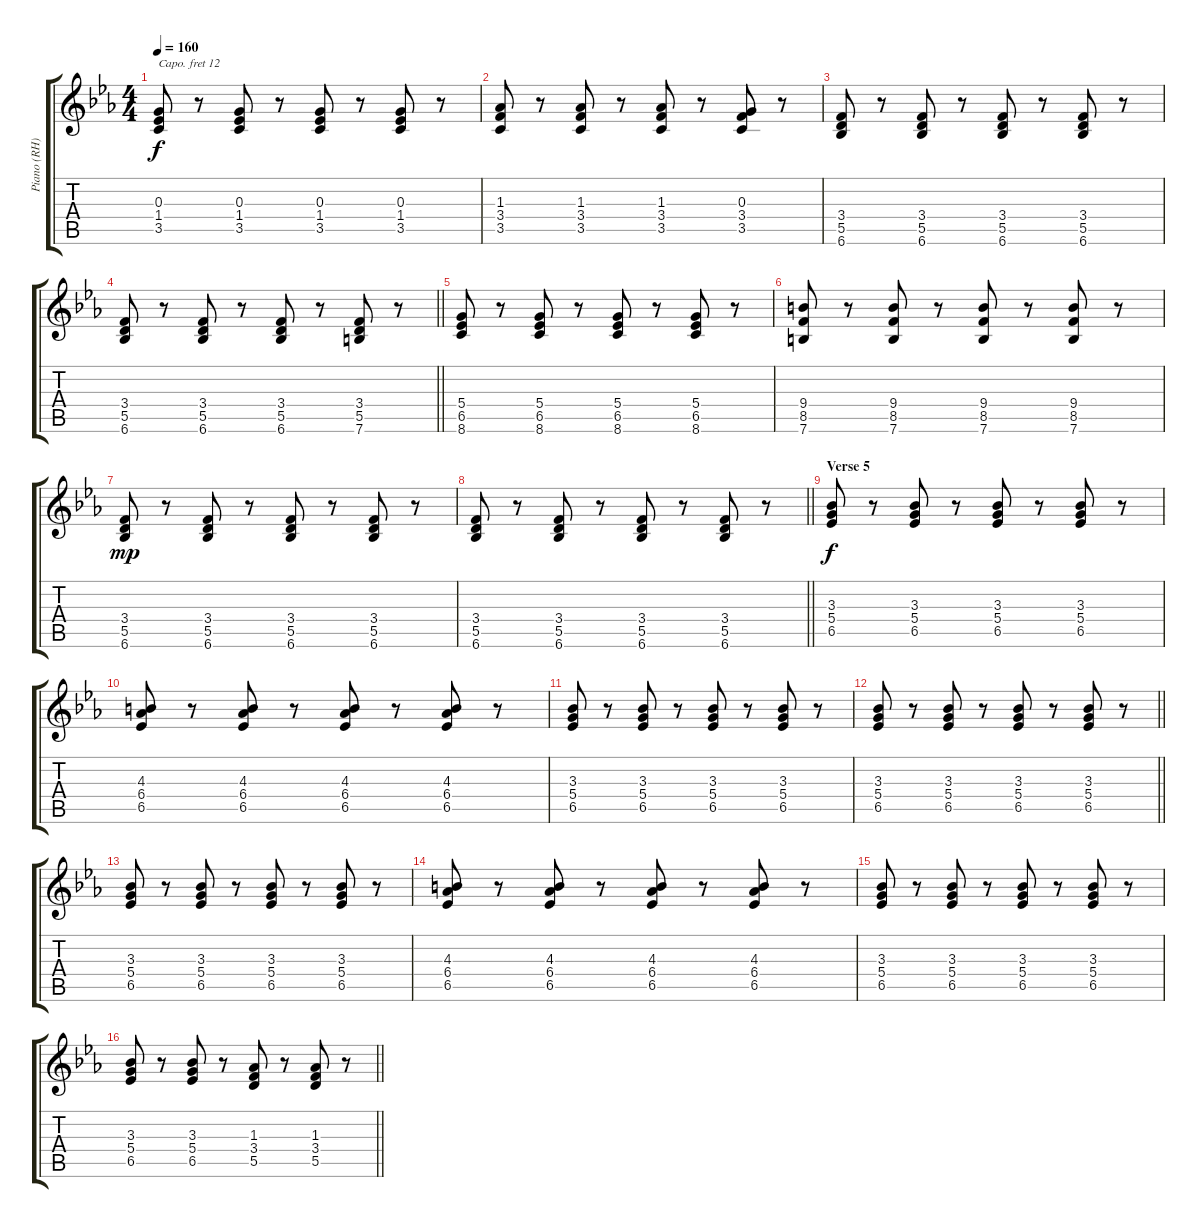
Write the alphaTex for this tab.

\track ("Piano (RH)" "Piano (RH)") {instrument acousticgrandpiano}
\staff {score tabs}
\capo 12
\tuning (E4 B3 G3 D3 A2 E2) {hide}
\ts (4 4)
\section ("" "")
\tempo 160
\clef g2
\ks eb
(0.3 1.4 3.5).8{dy f} r.8 (0.3 1.4 3.5).8 r.8 (0.3 1.4 3.5).8 r.8 (0.3 1.4 3.5).8 r.8 |
(1.3 3.4 3.5).8 r.8 (1.3 3.4 3.5).8 r.8 (1.3 3.4 3.5).8 r.8 (0.3 3.4 3.5).8 r.8 |
(3.4 5.5 6.6).8 r.8 (3.4 5.5 6.6).8 r.8 (3.4 5.5 6.6).8 r.8 (3.4 5.5 6.6).8 r.8 |
\barLineRight lightlight
(3.4 5.5 6.6).8 r.8 (3.4 5.5 6.6).8 r.8 (3.4 5.5 6.6).8 r.8 (3.4 5.5 7.6).8 r.8 |
\section ("" "")
(5.4 6.5 8.6).8 r.8 (5.4 6.5 8.6).8 r.8 (5.4 6.5 8.6).8 r.8 (5.4 6.5 8.6).8 r.8 |
(9.4 8.5 7.6).8 r.8 (9.4 8.5 7.6).8 r.8 (9.4 8.5 7.6).8 r.8 (9.4 8.5 7.6).8 r.8 |
(3.4 5.5 6.6).8{dy mp} r.8 (3.4 5.5 6.6).8 r.8 (3.4 5.5 6.6).8 r.8 (3.4 5.5 6.6).8 r.8 |
\barLineRight lightlight
(3.4 5.5 6.6).8 r.8 (3.4 5.5 6.6).8 r.8 (3.4 5.5 6.6).8 r.8 (3.4 5.5 6.6).8 r.8 |
\section ("" "Verse 5")
(3.3 5.4 6.5).8{dy f} r.8 (3.3 5.4 6.5).8 r.8 (3.3 5.4 6.5).8 r.8 (3.3 5.4 6.5).8 r.8 |
(4.3 6.4 6.5).8 r.8 (4.3 6.4 6.5).8 r.8 (4.3 6.4 6.5).8 r.8 (4.3 6.4 6.5).8 r.8 |
(3.3 5.4 6.5).8 r.8 (3.3 5.4 6.5).8 r.8 (3.3 5.4 6.5).8 r.8 (3.3 5.4 6.5).8 r.8 |
\barLineRight lightlight
(3.3 5.4 6.5).8 r.8 (3.3 5.4 6.5).8 r.8 (3.3 5.4 6.5).8 r.8 (3.3 5.4 6.5).8 r.8 |
\section ("" "")
(3.3 5.4 6.5).8 r.8 (3.3 5.4 6.5).8 r.8 (3.3 5.4 6.5).8 r.8 (3.3 5.4 6.5).8 r.8 |
(4.3 6.4 6.5).8 r.8 (4.3 6.4 6.5).8 r.8 (4.3 6.4 6.5).8 r.8 (4.3 6.4 6.5).8 r.8 |
(3.3 5.4 6.5).8 r.8 (3.3 5.4 6.5).8 r.8 (3.3 5.4 6.5).8 r.8 (3.3 5.4 6.5).8 r.8 |
\barLineRight lightlight
(3.3 5.4 6.5).8 r.8 (3.3 5.4 6.5).8 r.8 (1.3 3.4 5.5).8 r.8 (1.3 3.4 5.5).8 r.8
